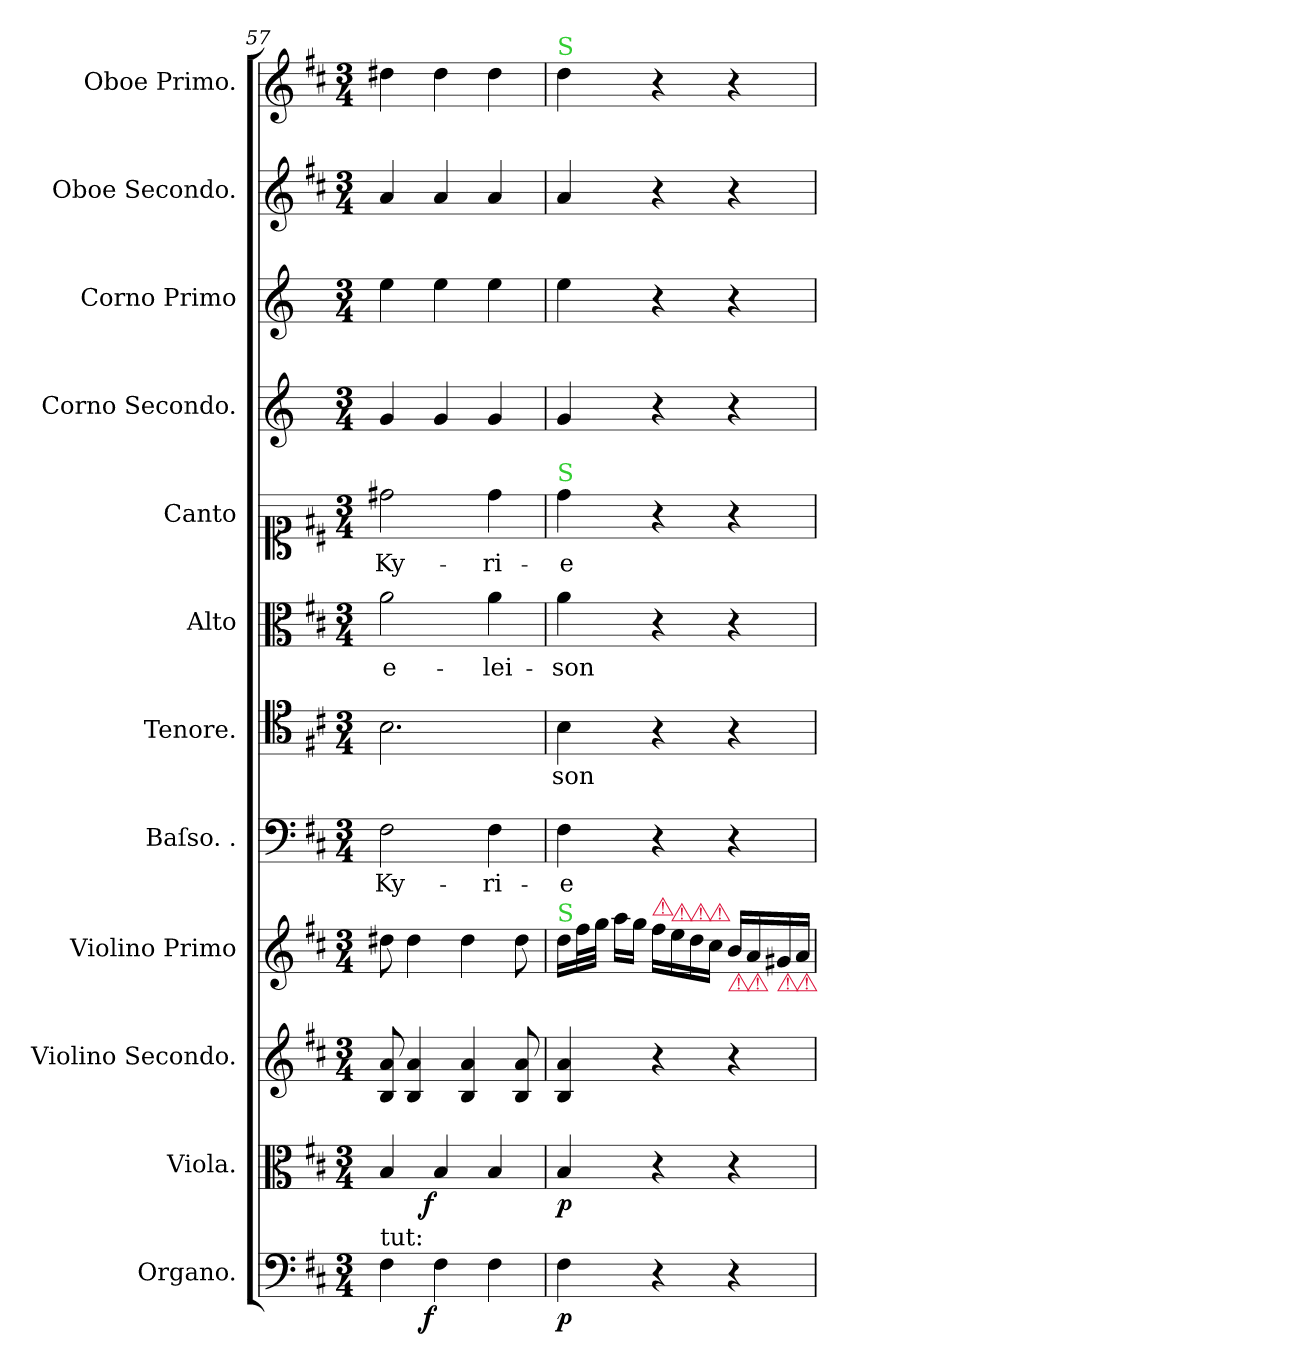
**kern	**dynam	**kern	**dynam	**kern	**kern	**kern	**text	**kern	**text	**kern	**text	**kern	**text	**kern	**kern	**kern	**kern
*part12	*part12	*part11	*part11	*part10	*part9	*part8	*part8	*part7	*part7	*part6	*part6	*part5	*part5	*part4	*part3	*part2	*part1
*staff12	*staff12	*staff11	*staff11	*staff10	*staff9	*staff8	*staff8	*staff7	*staff7	*staff6	*staff6	*staff5	*staff5	*staff4	*staff3	*staff2	*staff1
*I"Organo.	*	*I"Viola.	*	*I"Violino Secondo.	*I"Violino Primo	*I"Baſso. .	*	*I"Tenore.	*	*I"Alto	*	*I"Canto	*	*I"Corno Secondo.	*I"Corno Primo	*I"Oboe Secondo.	*I"Oboe Primo.
*I'org	*	*I'vla	*	*I'vl 2	*I'vl 1	*I'B	*	*I'T	*	*I'A	*	*	*	*I'cor 2	*I'cor 1	*I'ob 2	*I'ob 1
*clefF4	*	*clefC3	*	*clefG2	*clefG2	*clefF4	*	*clefC4	*	*clefC3	*	*clefC1	*	*clefG2	*clefG2	*clefG2	*clefG2
*	*	*	*	*	*	*	*	*	*	*	*	*	*	*ITrd6c10	*ITrd6c10	*	*
*k[f#c#]	*	*k[f#c#]	*	*k[f#c#]	*k[f#c#]	*k[f#c#]	*	*k[f#c#]	*	*k[f#c#]	*	*k[f#c#]	*	*k[f#c#]	*k[f#c#]	*k[f#c#]	*k[f#c#]
*M3/4	*	*M3/4	*	*M3/4	*M3/4	*M3/4	*	*M3/4	*	*M3/4	*	*M3/4	*	*M3/4	*M3/4	*M3/4	*M3/4
=57	=57	=57	=57	=57	=57	=57	=57	=57	=57	=57	=57	=57	=57	=57	=57	=57	=57
!LO:TX:a:t=tut&colon;	!	!	!	!	!	!	!	!	!	!	!	!	!	!	!	!	!
!	!	!	!	!	!	!	!	!	!	!	!LO:LY:i	!	!	!	!	!	!
4F#\	.	4B/	.	8B/ 8a/	8dd#X\	2F#\	Ky-	2.B\	.	2a\	e-	2dd#X\	Ky-	4A/	4f#\	4a/	4dd#X\
.	.	.	.	4B/ 4a/	4dd#\	.	.	.	.	.	.	.	.	.	.	.	.
!	!LO:DY:b:rj	!	!LO:DY:b:rj	!	!	!	!	!	!	!	!	!	!	!	!	!	!
4F#\	f	4B/	f	.	.	.	.	.	.	.	.	.	.	4A/	4f#\	4a/	4dd#\
.	.	.	.	4B/ 4a/	4dd#\	.	.	.	.	.	.	.	.	.	.	.	.
!	!	!	!	!	!	!	!	!	!	!	!LO:LY:i	!	!	!	!	!	!
4F#\	.	4B/	.	.	.	4F#\	-ri-	.	.	4a\	-lei-	4dd#\	-ri-	4A/	4f#\	4a/	4dd#\
.	.	.	.	8B/ 8a/	8dd#\	.	.	.	.	.	.	.	.	.	.	.	.
=58	=58	=58	=58	=58	=58	=58	=58	=58	=58	=58	=58	=58	=58	=58	=58	=58	=58
!	!	!	!	!	!	!	!	!	!	!	!	!	!	!	!	!	!LO:TX:a:color=limegreen:t=S
!	!	!	!	!	!	!	!	!	!	!	!	!LO:TX:a:color=limegreen:t=S	!	!	!	!	!
!	!	!	!	!	!LO:TX:a:color=limegreen:t=S	!	!	!	!	!	!	!	!	!	!	!	!
!	!LO:DY:b	!	!LO:DY:b	!	!	!	!	!	!	!	!LO:LY:i	!	!	!	!	!	!
4F#\	p	4B/	p	4B/ 4a/	16dd\LL	4F#\	-e	4B\	-son	4a\	-son	4dd\	-e	4A/	4f#\	4a/	4dd\
.	.	.	.	.	32ff#\L	.	.	.	.	.	.	.	.	.	.	.	.
.	.	.	.	.	32gg\JJJ	.	.	.	.	.	.	.	.	.	.	.	.
.	.	.	.	.	16aa\LL	.	.	.	.	.	.	.	.	.	.	.	.
.	.	.	.	.	16gg\JJ	.	.	.	.	.	.	.	.	.	.	.	.
!	!	!	!	!	!LO:TX:a:color=crimson:t=⚠	!	!	!	!	!	!	!	!	!	!	!	!
4r	.	4r	.	4r	16ff#\LL	4r	.	4r	.	4r	.	4r	.	4r	4r	4r	4r
!	!	!	!	!	!LO:TX:a:color=crimson:t=⚠	!	!	!	!	!	!	!	!	!	!	!	!
.	.	.	.	.	16ee\	.	.	.	.	.	.	.	.	.	.	.	.
!	!	!	!	!	!LO:TX:a:color=crimson:t=⚠	!	!	!	!	!	!	!	!	!	!	!	!
.	.	.	.	.	16dd\	.	.	.	.	.	.	.	.	.	.	.	.
!	!	!	!	!	!LO:TX:a:color=crimson:t=⚠	!	!	!	!	!	!	!	!	!	!	!	!
.	.	.	.	.	16cc#\JJ	.	.	.	.	.	.	.	.	.	.	.	.
!	!	!	!	!	!LO:TX:b:color=crimson:t=⚠	!	!	!	!	!	!	!	!	!	!	!	!
4r	.	4r	.	4r	16b/LL	4r	.	4r	.	4r	.	4r	.	4r	4r	4r	4r
!	!	!	!	!	!LO:TX:b:color=crimson:t=⚠	!	!	!	!	!	!	!	!	!	!	!	!
.	.	.	.	.	16a/	.	.	.	.	.	.	.	.	.	.	.	.
!	!	!	!	!	!LO:TX:b:color=crimson:t=⚠	!	!	!	!	!	!	!	!	!	!	!	!
.	.	.	.	.	16g#X/	.	.	.	.	.	.	.	.	.	.	.	.
!	!	!	!	!	!LO:TX:b:color=crimson:t=⚠	!	!	!	!	!	!	!	!	!	!	!	!
.	.	.	.	.	16a/JJ	.	.	.	.	.	.	.	.	.	.	.	.
=	=	=	=	=	=	=	=	=	=	=	=	=	=	=	=	=	=
*-	*-	*-	*-	*-	*-	*-	*-	*-	*-	*-	*-	*-	*-	*-	*-	*-	*-
